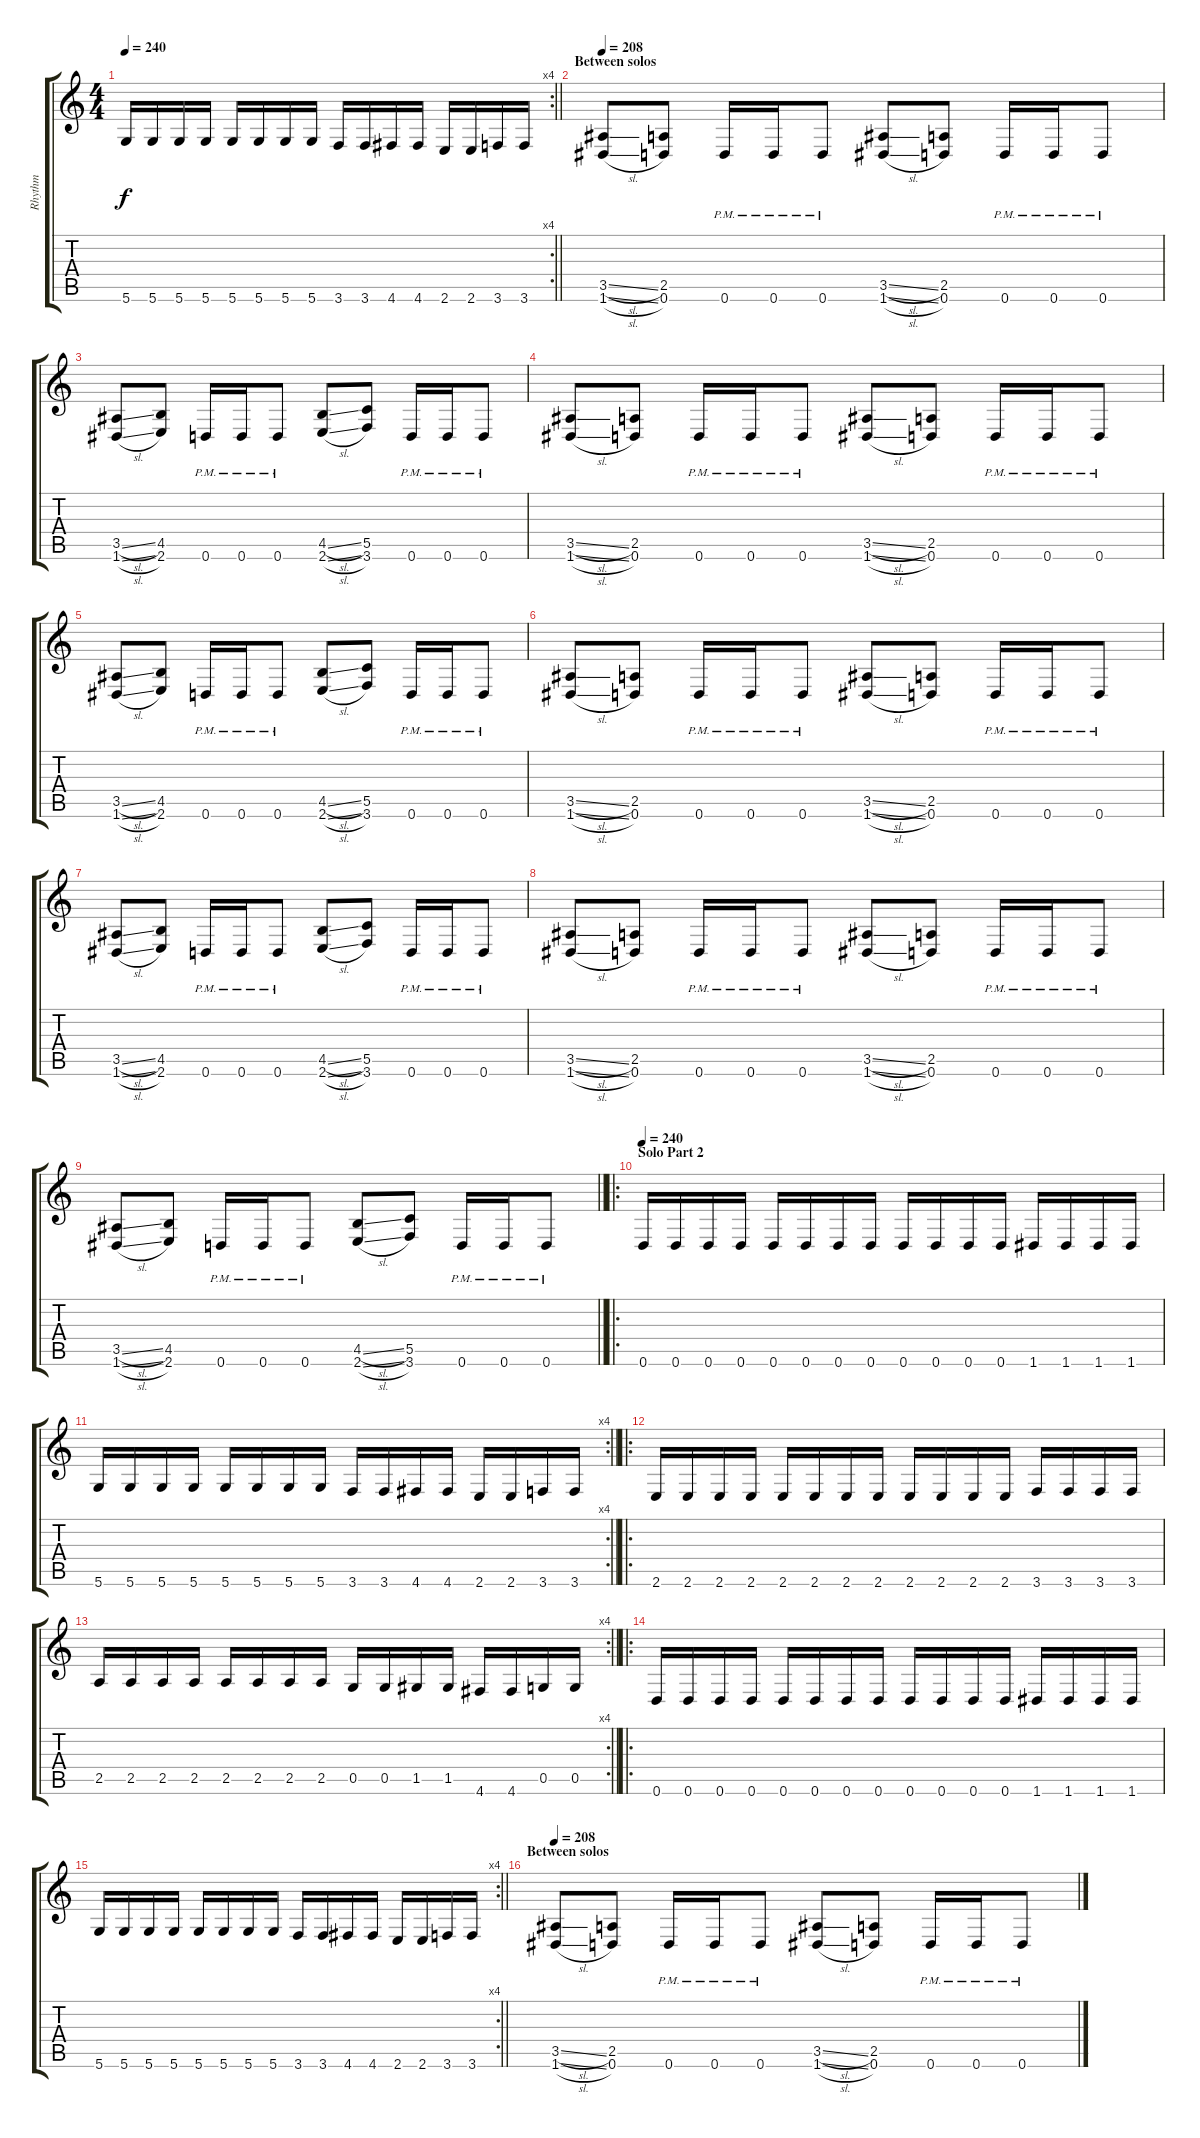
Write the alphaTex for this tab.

\track ("Rhythm" "Rhythm") {instrument distortionguitar}
\staff {score tabs}
\tuning (D4 A3 F3 C3 G2 D2) {hide}
\rc 4
\ts (4 4)
\tempo 240
\clef g2
\barLineRight lightlight
\ks c
5.6.16{dy f} 5.6.16 5.6.16 5.6.16 5.6.16 5.6.16 5.6.16 5.6.16 3.6.16 3.6.16 4.6.16 4.6.16 2.6.16 2.6.16 3.6.16 3.6.16 |
\section ("" "Between solos")
\tempo 208
(3.5{sl} 1.6{sl}).8 (2.5 0.6).8 0.6{pm}.16 0.6{pm}.16 0.6{pm}.8 (3.5{sl} 1.6{sl}).8 (2.5 0.6).8 0.6{pm}.16 0.6{pm}.16 0.6{pm}.8 |
(3.5{sl} 1.6{sl}).8 (4.5 2.6).8 0.6{pm}.16 0.6{pm}.16 0.6{pm}.8 (4.5{sl} 2.6{sl}).8 (5.5 3.6).8 0.6{pm}.16 0.6{pm}.16 0.6{pm}.8 |
(3.5{sl} 1.6{sl}).8 (2.5 0.6).8 0.6{pm}.16 0.6{pm}.16 0.6{pm}.8 (3.5{sl} 1.6{sl}).8 (2.5 0.6).8 0.6{pm}.16 0.6{pm}.16 0.6{pm}.8 |
(3.5{sl} 1.6{sl}).8 (4.5 2.6).8 0.6{pm}.16 0.6{pm}.16 0.6{pm}.8 (4.5{sl} 2.6{sl}).8 (5.5 3.6).8 0.6{pm}.16 0.6{pm}.16 0.6{pm}.8 |
(3.5{sl} 1.6{sl}).8 (2.5 0.6).8 0.6{pm}.16 0.6{pm}.16 0.6{pm}.8 (3.5{sl} 1.6{sl}).8 (2.5 0.6).8 0.6{pm}.16 0.6{pm}.16 0.6{pm}.8 |
(3.5{sl} 1.6{sl}).8 (4.5 2.6).8 0.6{pm}.16 0.6{pm}.16 0.6{pm}.8 (4.5{sl} 2.6{sl}).8 (5.5 3.6).8 0.6{pm}.16 0.6{pm}.16 0.6{pm}.8 |
(3.5{sl} 1.6{sl}).8 (2.5 0.6).8 0.6{pm}.16 0.6{pm}.16 0.6{pm}.8 (3.5{sl} 1.6{sl}).8 (2.5 0.6).8 0.6{pm}.16 0.6{pm}.16 0.6{pm}.8 |
\barLineRight lightlight
(3.5{sl} 1.6{sl}).8 (4.5 2.6).8 0.6{pm}.16 0.6{pm}.16 0.6{pm}.8 (4.5{sl} 2.6{sl}).8 (5.5 3.6).8 0.6{pm}.16 0.6{pm}.16 0.6{pm}.8 |
\ro
\section ("" "Solo Part 2")
\tempo 240
0.6.16 0.6.16 0.6.16 0.6.16 0.6.16 0.6.16 0.6.16 0.6.16 0.6.16 0.6.16 0.6.16 0.6.16 1.6.16 1.6.16 1.6.16 1.6.16 |
\rc 4
\barLineRight lightlight
5.6.16 5.6.16 5.6.16 5.6.16 5.6.16 5.6.16 5.6.16 5.6.16 3.6.16 3.6.16 4.6.16 4.6.16 2.6.16 2.6.16 3.6.16 3.6.16 |
\ro
2.6.16 2.6.16 2.6.16 2.6.16 2.6.16 2.6.16 2.6.16 2.6.16 2.6.16 2.6.16 2.6.16 2.6.16 3.6.16 3.6.16 3.6.16 3.6.16 |
\rc 4
\barLineRight lightlight
2.5.16 2.5.16 2.5.16 2.5.16 2.5.16 2.5.16 2.5.16 2.5.16 0.5.16 0.5.16 1.5.16 1.5.16 4.6.16 4.6.16 0.5.16 0.5.16 |
\ro
0.6.16 0.6.16 0.6.16 0.6.16 0.6.16 0.6.16 0.6.16 0.6.16 0.6.16 0.6.16 0.6.16 0.6.16 1.6.16 1.6.16 1.6.16 1.6.16 |
\rc 4
\barLineRight lightlight
5.6.16 5.6.16 5.6.16 5.6.16 5.6.16 5.6.16 5.6.16 5.6.16 3.6.16 3.6.16 4.6.16 4.6.16 2.6.16 2.6.16 3.6.16 3.6.16 |
\section ("" "Between solos")
\tempo 208
(3.5{sl} 1.6{sl}).8 (2.5 0.6).8 0.6{pm}.16 0.6{pm}.16 0.6{pm}.8 (3.5{sl} 1.6{sl}).8 (2.5 0.6).8 0.6{pm}.16 0.6{pm}.16 0.6{pm}.8
